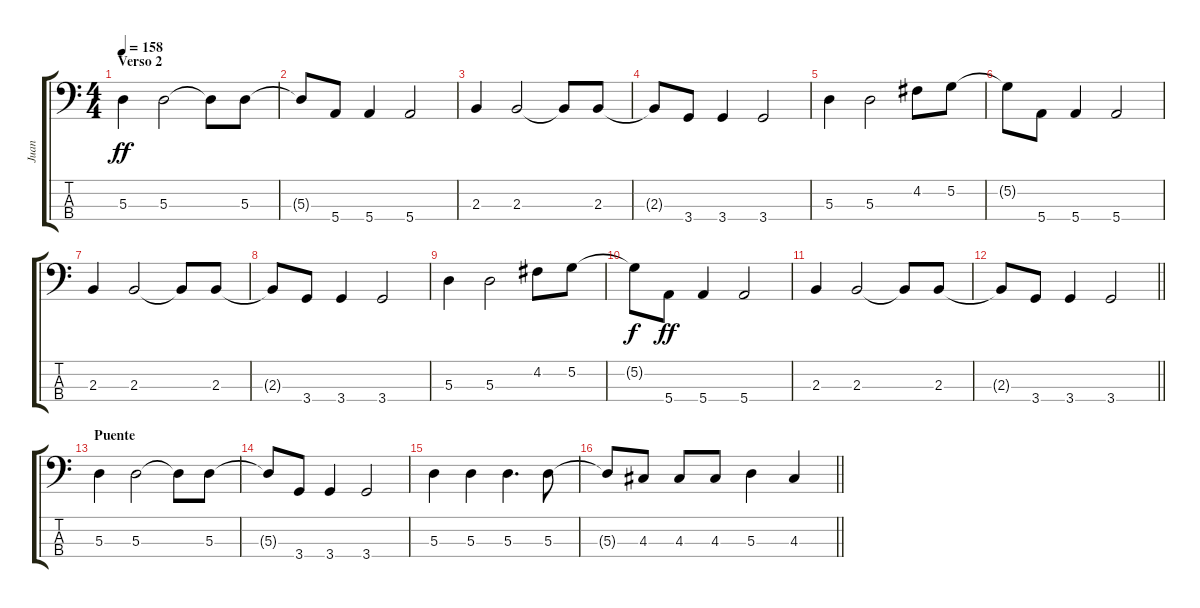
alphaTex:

\track ("Juan" "Juan") {instrument electricbassfinger}
\staff {score tabs}
\tuning (G2 D2 A1 E1) {hide}
\ts (4 4)
\section ("" "Verso 2")
\tempo 158
\clef f4
\ks c
5.3.4{dy ff} 5.3.2 5.3{t}.8 5.3.8 |
5.3{t}.8 5.4.8 5.4.4 5.4.2 |
2.3.4 2.3.2 2.3{t}.8 2.3.8 |
2.3{t}.8 3.4.8 3.4.4 3.4.2 |
5.3.4 5.3.2 4.2.8 5.2.8 |
5.2{t}.8 5.4.8 5.4.4 5.4.2 |
2.3.4 2.3.2 2.3{t}.8 2.3.8 |
2.3{t}.8 3.4.8 3.4.4 3.4.2 |
5.3.4 5.3.2 4.2.8 5.2.8 |
5.2{t}.8{dy f} 5.4.8{dy ff} 5.4.4 5.4.2 |
2.3.4 2.3.2 2.3{t}.8 2.3.8 |
\barLineRight lightlight
2.3{t}.8 3.4.8 3.4.4 3.4.2 |
\section ("" "Puente")
5.3.4 5.3.2 5.3{t}.8 5.3.8 |
5.3{t}.8 3.4.8 3.4.4 3.4.2 |
5.3.4 5.3.4 5.3.4{d} 5.3.8 |
\barLineRight lightlight
5.3{t}.8 4.3.8 4.3.8 4.3.8 5.3.4 4.3.4
